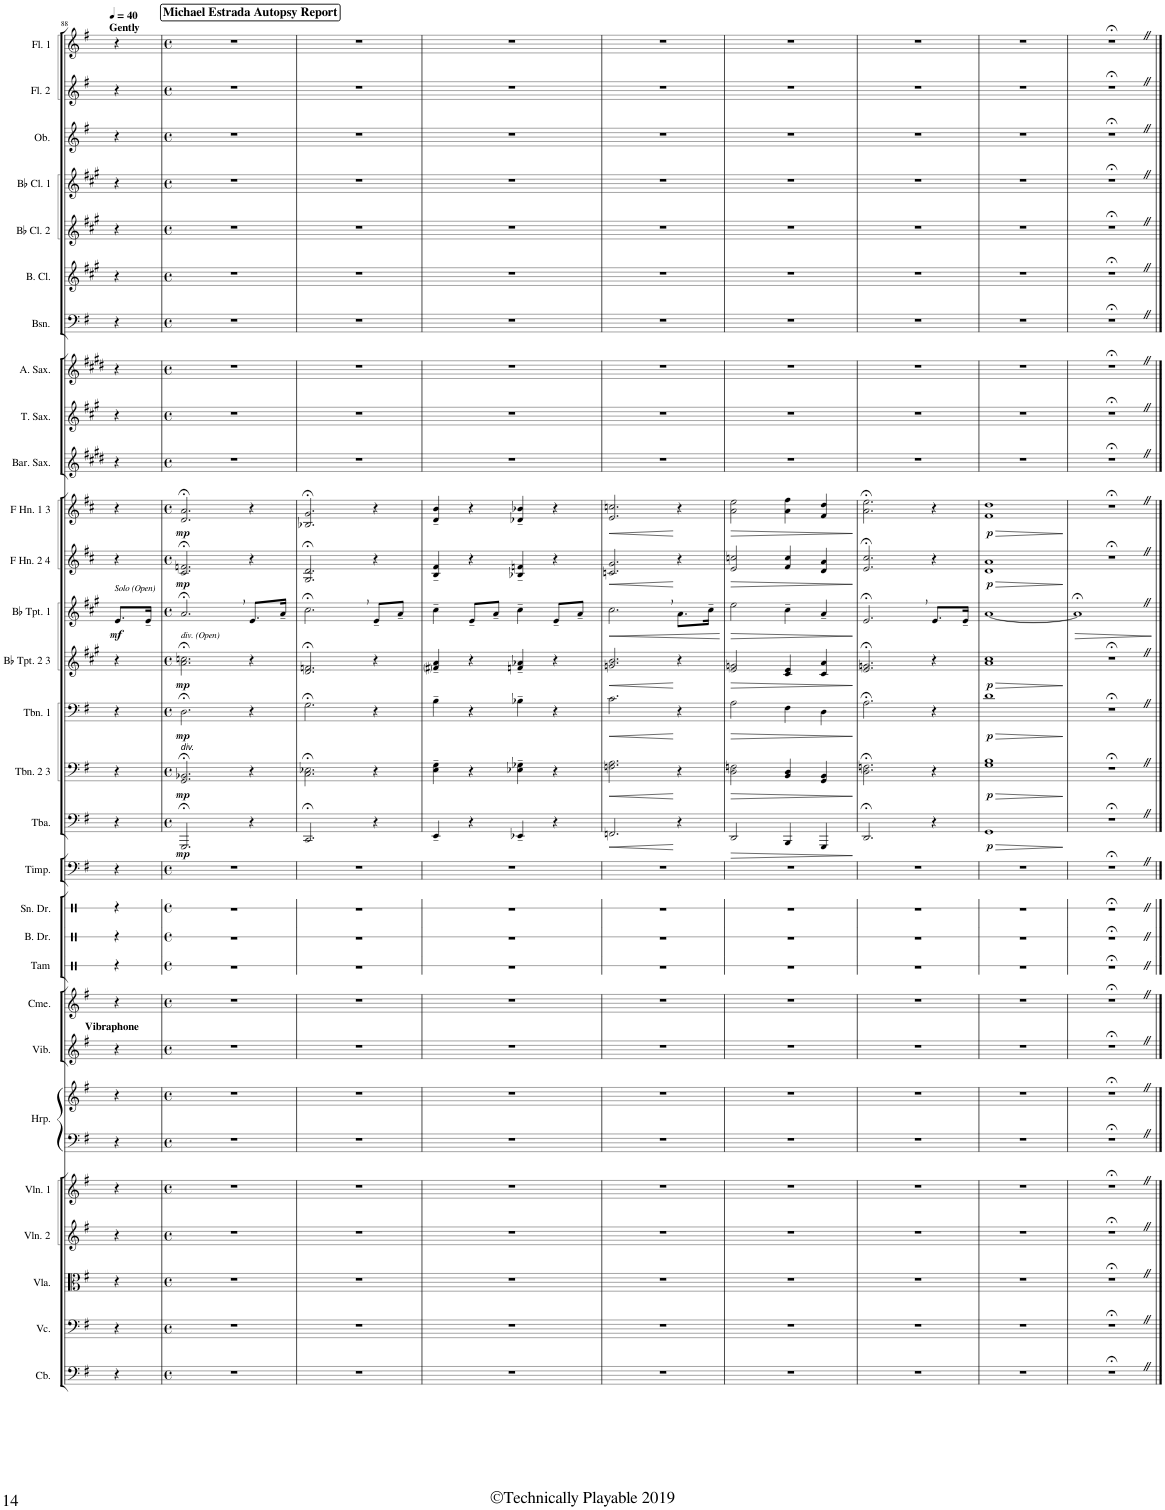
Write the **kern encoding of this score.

**kern	**kern	**kern	**kern	**kern	**kern	**kern	**kern	**kern	**kern	**kern	**kern	**kern	**kern	**dynam	**kern	**dynam	**kern	**dynam	**kern	**dynam	**kern	**dynam	**kern	**dynam	**kern	**dynam	**kern	**kern	**kern	**kern	**kern	**kern	**kern	**kern	**kern	**kern
*part29	*part28	*part27	*part26	*part25	*part24	*part24	*part23	*part22	*part21	*part20	*part19	*part18	*part17	*part17	*part16	*part16	*part15	*part15	*part14	*part14	*part13	*part13	*part12	*part12	*part11	*part11	*part10	*part9	*part8	*part7	*part6	*part5	*part4	*part3	*part2	*part1
*staff30	*staff29	*staff28	*staff27	*staff26	*staff25	*staff24	*staff23	*staff22	*staff21	*staff20	*staff19	*staff18	*staff17	*staff17	*staff16	*staff16	*staff15	*staff15	*staff14	*staff14	*staff13	*staff13	*staff12	*staff12	*staff11	*staff11	*staff10	*staff9	*staff8	*staff7	*staff6	*staff5	*staff4	*staff3	*staff2	*staff1
*I"Contrabass	*I"Violoncello	*I"Viola	*I"Violin 2	*I"Violin 1	*I"Harp	*	*I"Vibraphone	*I"Chimes	*I"Cymbal	*I"Bass Drum	*I"Snare Drum	*I"Timpani	*I"Tuba	*	*I"Trombone 2 &amp; 3	*	*I"Trombone 1	*	*I"Bb Trumpet 2 &amp; 3	*	*I"Bb Trumpet 1	*	*I"F Horn 2 &amp; 4	*	*I"F Horn 1 &amp; 3	*	*I"Baritone Saxophone	*I"Tenor Saxophone	*I"Alto Saxophone	*I"Bassoon	*I"Bass Clarinet	*I"Bb Clarinet 2	*I"Bb Clarinet 1	*I"Oboe	*I"Flute 2	*I"Flute 1
*I'Cb.	*I'Vc.	*I'Vla.	*I'Vln. 2	*I'Vln. 1	*I'Hrp.	*	*I'Vib.	*I'Cme.	*I'Cym.	*I'B. Dr.	*I'Sn. Dr.	*I'Timp.	*I'Tba.	*	*I'Tbn. 2 3	*	*I'Tbn. 1	*	*I'Bb Tpt. 2 3	*	*I'Bb Tpt. 1	*	*I'F Hn. 2 4	*	*I'F Hn. 1 3	*	*I'Bar. Sax.	*I'T. Sax.	*I'A. Sax.	*I'Bsn.	*I'B. Cl.	*I'Bb Cl. 2	*I'Bb Cl. 1	*I'Ob.	*I'Fl. 2	*I'Fl. 1
!!LO:PB:g=z
*clefF4	*clefF4	*clefC3	*clefG2	*clefG2	*clefF4	*clefG2	*clefG2	*clefG2	*clefX	*clefX	*clefX	*clefF4	*clefF4	*	*clefF4	*	*clefF4	*	*clefG2	*	*clefG2	*	*clefG2	*	*clefG2	*	*clefG2	*clefG2	*clefG2	*clefF4	*clefG2	*clefG2	*clefG2	*clefG2	*clefG2	*clefG2
*Trd7c12	*	*	*	*	*	*	*Trd-14c-24	*	*	*	*	*	*	*	*Trd1c2	*	*Trd1c2	*	*Trd1c2	*	*Trd1c2	*	*Trd4c7	*	*Trd4c7	*	*Trd12c21	*Trd8c14	*Trd5c9	*	*Trd8c14	*Trd1c2	*Trd1c2	*	*	*
*k[f#]	*k[f#]	*k[f#]	*k[f#]	*k[f#]	*k[f#]	*k[f#]	*k[f#]	*k[f#]	*k[]	*k[]	*k[]	*k[f#]	*k[f#]	*	*k[f#]	*	*k[f#]	*	*k[f#c#g#]	*	*k[f#c#g#]	*	*k[f#c#]	*	*k[f#c#]	*	*k[f#c#g#d#]	*k[f#c#g#]	*k[f#c#g#d#]	*k[f#]	*k[f#c#g#]	*k[f#c#g#]	*k[f#c#g#]	*k[f#]	*k[f#]	*k[f#]
*M1/4	*M1/4	*M1/4	*M1/4	*M1/4	*M1/4	*M1/4	*M1/4	*M1/4	*M1/4	*M1/4	*M1/4	*M1/4	*M1/4	*	*M1/4	*	*M1/4	*	*M1/4	*	*M1/4	*	*M1/4	*	*M1/4	*	*M1/4	*M1/4	*M1/4	*M1/4	*M1/4	*M1/4	*M1/4	*M1/4	*M1/4	*M1/4
*MM40	*MM40	*MM40	*MM40	*MM40	*MM40	*MM40	*MM40	*MM40	*MM40	*MM40	*MM40	*MM40	*MM40	*	*MM40	*	*MM40	*	*MM40	*	*MM40	*	*MM40	*	*MM40	*	*MM40	*MM40	*MM40	*MM40	*MM40	*MM40	*MM40	*MM40	*MM40	*MM40
=88	=88	=88	=88	=88	=88	=88	=88	=88	=88	=88	=88	=88	=88	=88	=88	=88	=88	=88	=88	=88	=88	=88	=88	=88	=88	=88	=88	=88	=88	=88	=88	=88	=88	=88	=88	=88
!	!	!	!	!	!	!	!	!	!	!	!	!	!	!	!	!	!	!	!	!	!	!	!	!	!	!	!	!	!	!	!	!	!	!	!	!LO:TX:a:t=Gently
!	!	!	!	!	!	!	!	!	!	!	!	!	!	!	!	!	!	!	!	!	!	!	!	!	!	!	!	!	!	!	!	!	!	!	!	!LO:TX:a:B:t=Michael Estrada Autopsy Report
!	!	!	!	!	!	!	!	!	!	!	!	!	!	!	!	!	!	!	!	!	!LO:TX:a:i:t=Solo (Open)	!	!	!	!	!	!	!	!	!	!	!	!	!	!	!
!	!	!	!	!	!	!	!LO:TX:a:B:t=Vibraphone	!	!	!	!	!	!	!	!	!	!	!	!	!	!	!	!	!	!	!	!	!	!	!	!	!	!	!	!	!
!	!	!	!	!	!	!	!	!	!	!	!	!	!	!	!	!	!	!	!	!	!	!LO:DY:b	!	!	!	!	!	!	!	!	!	!	!	!	!	!
4r	4r	4r	4r	4r	4r	4r	4r	4r	4r	4r	4r	4r	4r	.	4r	.	4r	.	4r	.	8.e/L	mf	4r	.	4r	.	4r	4r	4r	4r	4r	4r	4r	4r	4r	4r
.	.	.	.	.	.	.	.	.	.	.	.	.	.	.	.	.	.	.	.	.	16e~/Jk	.	.	.	.	.	.	.	.	.	.	.	.	.	.	.
=89	=89	=89	=89	=89	=89	=89	=89	=89	=89	=89	=89	=89	=89	=89	=89	=89	=89	=89	=89	=89	=89	=89	=89	=89	=89	=89	=89	=89	=89	=89	=89	=89	=89	=89	=89	=89
*M4/4	*M4/4	*M4/4	*M4/4	*M4/4	*M4/4	*M4/4	*M4/4	*M4/4	*M4/4	*M4/4	*M4/4	*M4/4	*M4/4	*	*M4/4	*	*M4/4	*	*M4/4	*	*M4/4	*	*M4/4	*	*M4/4	*	*M4/4	*M4/4	*M4/4	*M4/4	*M4/4	*M4/4	*M4/4	*M4/4	*M4/4	*M4/4
*met(c)	*met(c)	*met(c)	*met(c)	*met(c)	*met(c)	*met(c)	*met(c)	*met(c)	*met(c)	*met(c)	*met(c)	*met(c)	*met(c)	*	*met(c)	*	*met(c)	*	*met(c)	*	*met(c)	*	*met(c)	*	*met(c)	*	*met(c)	*met(c)	*met(c)	*met(c)	*met(c)	*met(c)	*met(c)	*met(c)	*met(c)	*met(c)
!	!	!	!	!	!	!	!	!	!	!	!	!	!	!	!	!	!	!	!LO:TX:a:i:t=div. (Open)	!	!	!	!	!	!	!	!	!	!	!	!	!	!	!	!	!
!	!	!	!	!	!	!	!	!	!	!	!	!	!	!	!LO:TX:a:i:t=div.	!	!	!	!	!	!	!	!	!	!	!	!	!	!	!	!	!	!	!	!	!
!	!	!	!	!	!	!	!	!	!	!	!	!	!	!LO:DY:b	!	!LO:DY:b	!	!LO:DY:b	!	!LO:DY:b	!	!	!	!LO:DY:b	!	!LO:DY:b	!	!	!	!	!	!	!	!	!	!
1r	1r	1r	1r	1r	1r	1r	1r	1r	1r	1r	1r	1r	2.GGG;</	mp	2.GG/;< 2.BB-X/;<	mp	2.D;<\	mp	2.a\;< 2.ccn\;<	mp	2.a;<,/	.	2.c#/;< 2.fn/;<	mp	2.d/;< 2.a/;<	mp	1r	1r	1r	1r	1r	1r	1r	1r	1r	1r
.	.	.	.	.	.	.	.	.	.	.	.	.	4r	.	4r	.	4r	.	4r	.	8.e/L	.	4r	.	4r	.	.	.	.	.	.	.	.	.	.	.
.	.	.	.	.	.	.	.	.	.	.	.	.	.	.	.	.	.	.	.	.	16a~/Jk	.	.	.	.	.	.	.	.	.	.	.	.	.	.	.
=90	=90	=90	=90	=90	=90	=90	=90	=90	=90	=90	=90	=90	=90	=90	=90	=90	=90	=90	=90	=90	=90	=90	=90	=90	=90	=90	=90	=90	=90	=90	=90	=90	=90	=90	=90	=90
1r	1r	1r	1r	1r	1r	1r	1r	1r	1r	1r	1r	1r	2.CC;</	.	2.C\;< 2.E-X\;<	.	2.G;<\	.	2.d/;< 2.fn/;<	.	2.cc#;<,\	.	2.G/;< 2.d/;<	.	2.B-X/;< 2.g/;<	.	1r	1r	1r	1r	1r	1r	1r	1r	1r	1r
.	.	.	.	.	.	.	.	.	.	.	.	.	4r	.	4r	.	4r	.	4r	.	8e~/L	.	4r	.	4r	.	.	.	.	.	.	.	.	.	.	.
.	.	.	.	.	.	.	.	.	.	.	.	.	.	.	.	.	.	.	.	.	8a~/J	.	.	.	.	.	.	.	.	.	.	.	.	.	.	.
=91	=91	=91	=91	=91	=91	=91	=91	=91	=91	=91	=91	=91	=91	=91	=91	=91	=91	=91	=91	=91	=91	=91	=91	=91	=91	=91	=91	=91	=91	=91	=91	=91	=91	=91	=91	=91
1r	1r	1r	1r	1r	1r	1r	1r	1r	1r	1r	1r	1r	4EE~/	.	4E\~ 4G\~	.	4B~\	.	4f#i/~ 4a/~	.	4cc#~\	.	4B/~ 4f#/~	.	4d/~ 4b/~	.	1r	1r	1r	1r	1r	1r	1r	1r	1r	1r
.	.	.	.	.	.	.	.	.	.	.	.	.	4r	.	4r	.	4r	.	4r	.	8e~/L	.	4r	.	4r	.	.	.	.	.	.	.	.	.	.	.
.	.	.	.	.	.	.	.	.	.	.	.	.	.	.	.	.	.	.	.	.	8a~/J	.	.	.	.	.	.	.	.	.	.	.	.	.	.	.
.	.	.	.	.	.	.	.	.	.	.	.	.	4EE-X~/	.	4E-X\~ 4G-X\~	.	4B-X~\	.	4fn/~ 4a-X/~	.	4cc#~\	.	4B-X/~ 4fn/~	.	4d-X/~ 4b-X/~	.	.	.	.	.	.	.	.	.	.	.
.	.	.	.	.	.	.	.	.	.	.	.	.	4r	.	4r	.	4r	.	4r	.	8e~/L	.	4r	.	4r	.	.	.	.	.	.	.	.	.	.	.
.	.	.	.	.	.	.	.	.	.	.	.	.	.	.	.	.	.	.	.	.	8a~/J	.	.	.	.	.	.	.	.	.	.	.	.	.	.	.
=92	=92	=92	=92	=92	=92	=92	=92	=92	=92	=92	=92	=92	=92	=92	=92	=92	=92	=92	=92	=92	=92	=92	=92	=92	=92	=92	=92	=92	=92	=92	=92	=92	=92	=92	=92	=92
!	!	!	!	!	!	!	!	!	!	!	!	!	!	!LO:HP:b	!	!LO:HP:b	!	!LO:HP:b	!	!LO:HP:b	!	!LO:HP:b	!	!LO:HP:b	!	!LO:HP:b	!	!	!	!	!	!	!	!	!	!
1r	1r	1r	1r	1r	1r	1r	1r	1r	1r	1r	1r	1r	2.FFn/	<	2.Fn\ 2.A\	<	2.c\	<	2.gn/ 2.b/	<	2.cc#,\	<	2.cn/ 2.g/	<	2.e/ 2.ccn/	<	1r	1r	1r	1r	1r	1r	1r	1r	1r	1r
.	.	.	.	.	.	.	.	.	.	.	.	.	4r	[	4r	[	4r	[	4r	[	8.a\L	.	4r	[	4r	[	.	.	.	.	.	.	.	.	.	.
.	.	.	.	.	.	.	.	.	.	.	.	.	.	.	.	.	.	.	.	.	16cc#~\Jk	.	.	.	.	.	.	.	.	.	.	.	.	.	.	.
.	.	.	.	.	.	.	.	.	.	.	.	.	.	.	.	.	.	.	.	.	.	[	.	.	.	.	.	.	.	.	.	.	.	.	.	.
=93	=93	=93	=93	=93	=93	=93	=93	=93	=93	=93	=93	=93	=93	=93	=93	=93	=93	=93	=93	=93	=93	=93	=93	=93	=93	=93	=93	=93	=93	=93	=93	=93	=93	=93	=93	=93
!	!	!	!	!	!	!	!	!	!	!	!	!	!	!LO:HP:b	!	!LO:HP:b	!	!LO:HP:b	!	!LO:HP:b	!	!LO:HP:b	!	!LO:HP:b	!	!LO:HP:b	!	!	!	!	!	!	!	!	!	!
1r	1r	1r	1r	1r	1r	1r	1r	1r	1r	1r	1r	1r	2DD/	>	2D\ 2Fn\	>	2A\	>	2e/ 2gn/	>	2ee\	>	2e/ 2ccn/	>	2a\ 2ee\	>	1r	1r	1r	1r	1r	1r	1r	1r	1r	1r
.	.	.	.	.	.	.	.	.	.	.	.	.	4BBB/	.	4BB/ 4D/	.	4F#\	.	4c#/ 4e/	.	4cc#~\	.	4f#/ 4cc/	.	4a\ 4ff#\	.	.	.	.	.	.	.	.	.	.	.
.	.	.	.	.	.	.	.	.	.	.	.	.	4GGG/	.	4GG/ 4BB/	.	4D\	.	4c#/ 4a/	.	4a~/	.	4d/ 4a/	.	4f#/ 4dd/	.	.	.	.	.	.	.	.	.	.	.
.	.	.	.	.	.	.	.	.	.	.	.	.	.	]	.	]	.	]	.	]	.	]	.	]	.	]	.	.	.	.	.	.	.	.	.	.
=94	=94	=94	=94	=94	=94	=94	=94	=94	=94	=94	=94	=94	=94	=94	=94	=94	=94	=94	=94	=94	=94	=94	=94	=94	=94	=94	=94	=94	=94	=94	=94	=94	=94	=94	=94	=94
1r	1r	1r	1r	1r	1r	1r	1r	1r	1r	1r	1r	1r	2.DD;</	.	2.D\;< 2.Fn\;<	.	2.A;<\	.	2.e/;< 2.gn/;<	.	2.e;<,/	.	2.e/;< 2.cc#/;<	.	2.a\;< 2.ee\;<	.	1r	1r	1r	1r	1r	1r	1r	1r	1r	1r
.	.	.	.	.	.	.	.	.	.	.	.	.	4r	.	4r	.	4r	.	4r	.	8.e/L	.	4r	.	4r	.	.	.	.	.	.	.	.	.	.	.
.	.	.	.	.	.	.	.	.	.	.	.	.	.	.	.	.	.	.	.	.	16e~/Jk	.	.	.	.	.	.	.	.	.	.	.	.	.	.	.
=95	=95	=95	=95	=95	=95	=95	=95	=95	=95	=95	=95	=95	=95	=95	=95	=95	=95	=95	=95	=95	=95	=95	=95	=95	=95	=95	=95	=95	=95	=95	=95	=95	=95	=95	=95	=95
!	!	!	!	!	!	!	!	!	!	!	!	!	!	!LO:HP:b	!	!LO:HP:b	!	!LO:HP:b	!	!LO:HP:b	!	!	!	!LO:HP:b	!	!LO:HP:b	!	!	!	!	!	!	!	!	!	!
!	!	!	!	!	!	!	!	!	!	!	!	!	!	!LO:DY:n=1:b	!	!LO:DY:n=1:b	!	!LO:DY:n=1:b	!	!LO:DY:n=1:b	!	!	!	!LO:DY:n=1:b	!	!LO:DY:n=1:b	!	!	!	!	!	!	!	!	!	!
1r	1r	1r	1r	1r	1r	1r	1r	1r	1r	1r	1r	1r	1GG	> p	1G 1B	> p	1d	> p	1a 1cc#	> p	[1a	.	1d 1a	> p	1f# 1dd	> p	1r	1r	1r	1r	1r	1r	1r	1r	1r	1r
.	.	.	.	.	.	.	.	.	.	.	.	.	.	]	.	]	.	]	.	]	.	.	.	]	.	]	.	.	.	.	.	.	.	.	.	.
=96	=96	=96	=96	=96	=96	=96	=96	=96	=96	=96	=96	=96	=96	=96	=96	=96	=96	=96	=96	=96	=96	=96	=96	=96	=96	=96	=96	=96	=96	=96	=96	=96	=96	=96	=96	=96
!	!	!	!	!	!	!	!	!	!	!	!	!	!	!	!	!	!	!	!	!	!	!LO:HP:b	!	!	!	!	!	!	!	!	!	!	!	!	!	!
1r;<	1r;<	1r;<	1r;<	1r;<	1r;<	1r;<	1r;<	1r;<	1r;<	1r;<	1r;<	1r;<	1r;<	.	1r;<	.	1r;<	.	1r;<	.	1a;<Z]	>	1r;<	.	1r;<	.	1r;<	1r;<	1r;<	1r;<	1r;<	1r;<	1r;<	1r;<	1r;<	1r;<
.	.	.	.	.	.	.	.	.	.	.	.	.	.	.	.	.	.	.	.	.	.	]	.	.	.	.	.	.	.	.	.	.	.	.	.	.
==	==	==	==	==	==	==	==	==	==	==	==	==	==	==	==	==	==	==	==	==	==	==	==	==	==	==	==	==	==	==	==	==	==	==	==	==
*-	*-	*-	*-	*-	*-	*-	*-	*-	*-	*-	*-	*-	*-	*-	*-	*-	*-	*-	*-	*-	*-	*-	*-	*-	*-	*-	*-	*-	*-	*-	*-	*-	*-	*-	*-	*-
